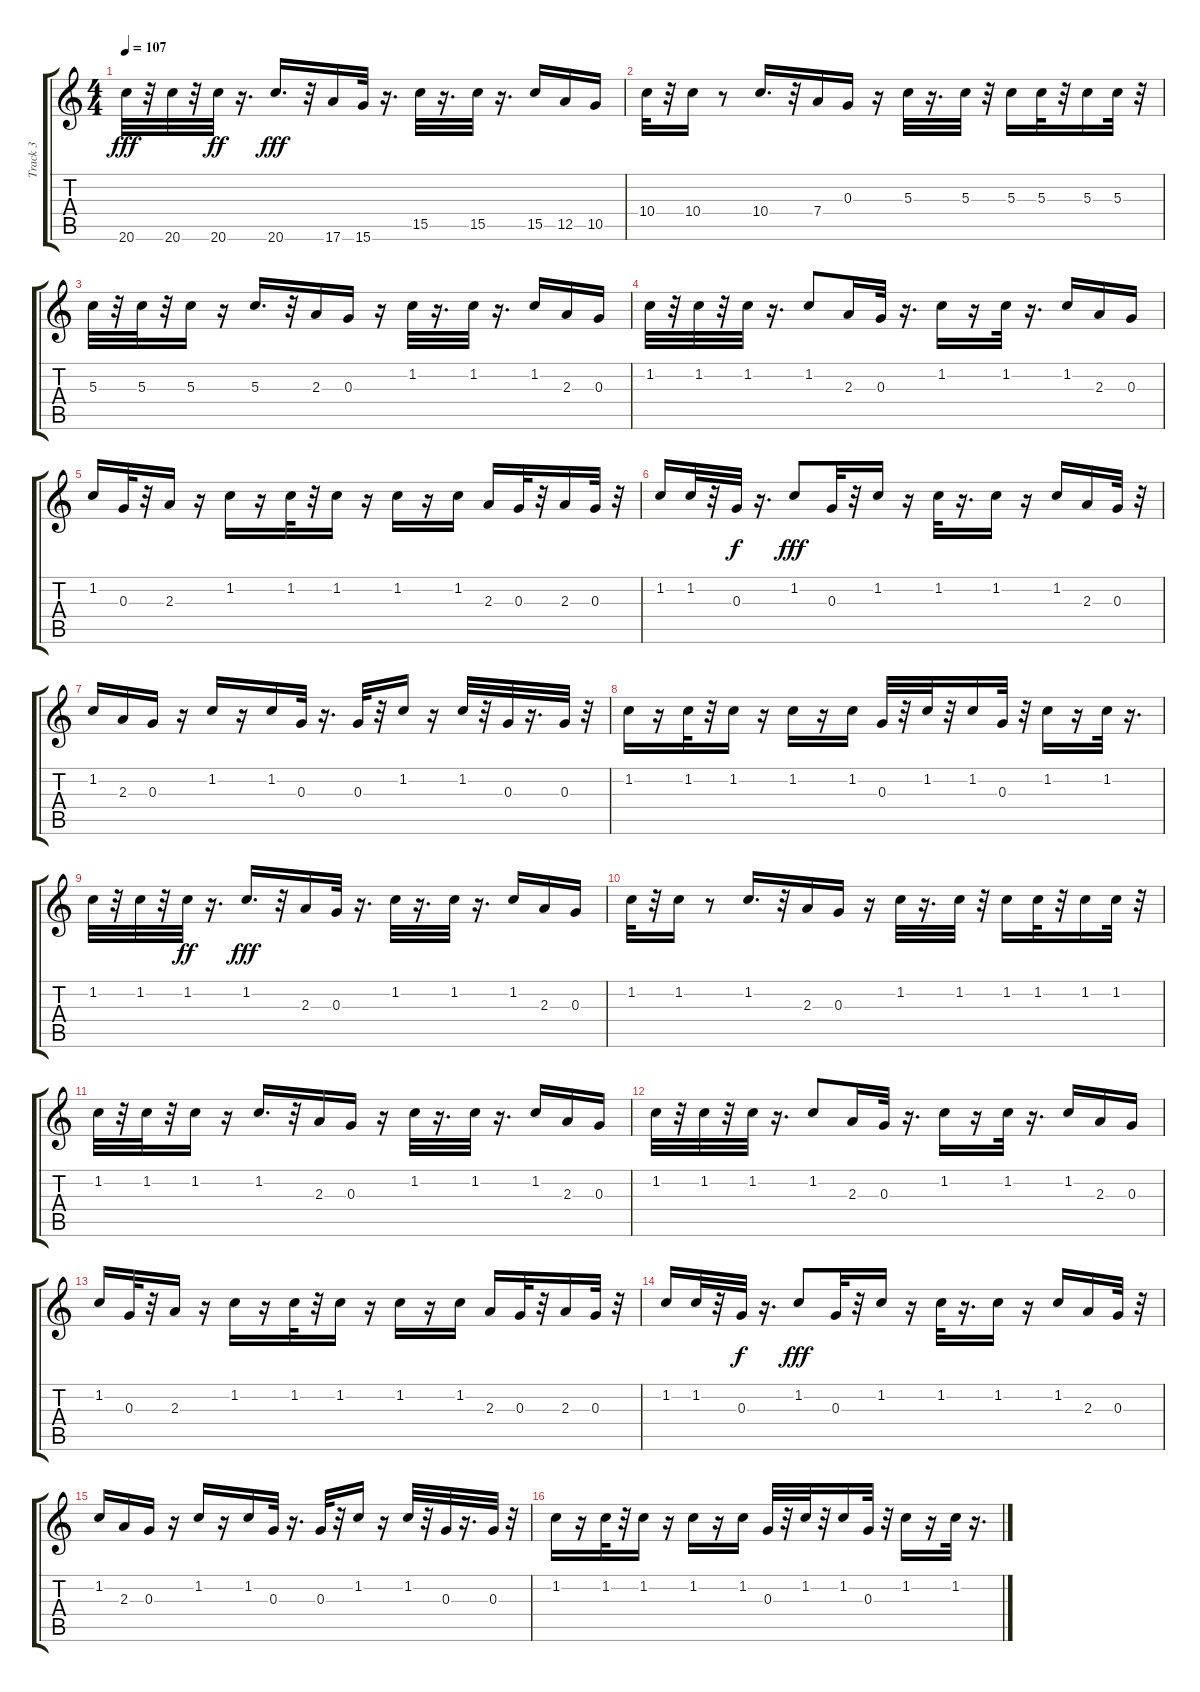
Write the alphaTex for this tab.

\track ("Track 3" "Track 3") {instrument acousticguitarnylon}
\staff {score tabs}
\tuning (E4 B3 G3 D3 A2 E2) {hide}
\ts (4 4)
\tempo 107
\clef g2
\ks c
20.6.32{dy fff} r.32 20.6.32 r.32 20.6.32{dy ff} r.16{d} 20.6.16{d dy fff} r.32 17.6.16 15.6.32 r.16{d} 15.5.32 r.16{d} 15.5.32 r.16{d} 15.5.16 12.5.16 10.5.16 |
10.4.32 r.32 10.4.16 r.8 10.4.16{d} r.32 7.4.16 0.3.16 r.16 5.3.32 r.16{d} 5.3.32 r.32 5.3.16 5.3.32 r.32 5.3.16 5.3.32 r.32 |
5.3.32 r.32 5.3.32 r.32 5.3.16 r.16 5.3.16{d} r.32 2.3.16 0.3.16 r.16 1.2.32 r.16{d} 1.2.32 r.16{d} 1.2.16 2.3.16 0.3.16 |
1.2.32 r.32 1.2.32 r.32 1.2.32 r.16{d} 1.2.8 2.3.16 0.3.32 r.16{d} 1.2.16 r.16 1.2.32 r.16{d} 1.2.16 2.3.16 0.3.16 |
1.2.16 0.3.32 r.32 2.3.16 r.16 1.2.16 r.16 1.2.32 r.32 1.2.16 r.16 1.2.16 r.16 1.2.16 2.3.16 0.3.32 r.32 2.3.16 0.3.32 r.32 |
1.2.16 1.2.32 r.32 0.3.32{dy f} r.16{d} 1.2.8{dy fff} 0.3.32 r.32 1.2.16 r.16 1.2.32 r.16{d} 1.2.16 r.16 1.2.16 2.3.16 0.3.32 r.32 |
1.2.16 2.3.16 0.3.16 r.16 1.2.16 r.16 1.2.16 0.3.32 r.16{d} 0.3.32 r.32 1.2.16 r.16 1.2.32 r.32 0.3.32 r.16{d} 0.3.32 r.32 |
1.2.16 r.16 1.2.32 r.32 1.2.16 r.16 1.2.16 r.16 1.2.16 0.3.32 r.32 1.2.32 r.32 1.2.16 0.3.32 r.32 1.2.16 r.16 1.2.32 r.16{d} |
1.2.32 r.32 1.2.32 r.32 1.2.32{dy ff} r.16{d} 1.2.16{d dy fff} r.32 2.3.16 0.3.32 r.16{d} 1.2.32 r.16{d} 1.2.32 r.16{d} 1.2.16 2.3.16 0.3.16 |
1.2.32 r.32 1.2.16 r.8 1.2.16{d} r.32 2.3.16 0.3.16 r.16 1.2.32 r.16{d} 1.2.32 r.32 1.2.16 1.2.32 r.32 1.2.16 1.2.32 r.32 |
1.2.32 r.32 1.2.32 r.32 1.2.16 r.16 1.2.16{d} r.32 2.3.16 0.3.16 r.16 1.2.32 r.16{d} 1.2.32 r.16{d} 1.2.16 2.3.16 0.3.16 |
1.2.32 r.32 1.2.32 r.32 1.2.32 r.16{d} 1.2.8 2.3.16 0.3.32 r.16{d} 1.2.16 r.16 1.2.32 r.16{d} 1.2.16 2.3.16 0.3.16 |
1.2.16 0.3.32 r.32 2.3.16 r.16 1.2.16 r.16 1.2.32 r.32 1.2.16 r.16 1.2.16 r.16 1.2.16 2.3.16 0.3.32 r.32 2.3.16 0.3.32 r.32 |
1.2.16 1.2.32 r.32 0.3.32{dy f} r.16{d} 1.2.8{dy fff} 0.3.32 r.32 1.2.16 r.16 1.2.32 r.16{d} 1.2.16 r.16 1.2.16 2.3.16 0.3.32 r.32 |
1.2.16 2.3.16 0.3.16 r.16 1.2.16 r.16 1.2.16 0.3.32 r.16{d} 0.3.32 r.32 1.2.16 r.16 1.2.32 r.32 0.3.32 r.16{d} 0.3.32 r.32 |
1.2.16 r.16 1.2.32 r.32 1.2.16 r.16 1.2.16 r.16 1.2.16 0.3.32 r.32 1.2.32 r.32 1.2.16 0.3.32 r.32 1.2.16 r.16 1.2.32 r.16{d}
